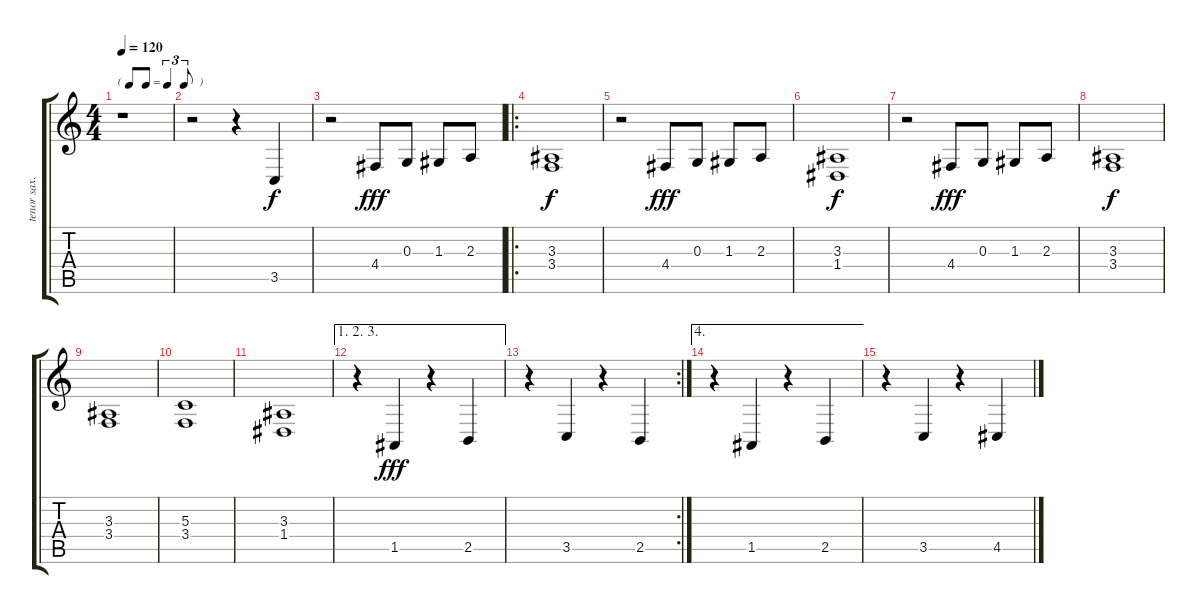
\track ("tenor sax. 1-2" "tenor sax.") {instrument tenorsax}
\staff {score tabs}
\tuning (E4 B3 G3 D3 A2 E2) {hide}
\ts (4 4)
\tf triplet8th
\tempo 120
\clef g2
\ks c
r.1{dy f instrument tenorsax} |
r.2 r.4 3.5.4 |
r.2 4.4.8{dy fff} 0.3.8 1.3.8 2.3.8 |
\ro
(3.3 3.4).1{dy f} |
r.2 4.4.8{dy fff} 0.3.8 1.3.8 2.3.8 |
(3.3 1.4).1{dy f} |
r.2 4.4.8{dy fff} 0.3.8 1.3.8 2.3.8 |
(3.3 3.4).1{dy f} |
(3.3 3.4).1 |
(5.3 3.4).1 |
(3.3 1.4).1 |
\ae (1 2 3)
r.4 1.5.4{dy fff} r.4 2.5.4 |
\rc 2
r.4 3.5.4 r.4 2.5.4 |
\ae 4
r.4 1.5.4 r.4 2.5.4 |
r.4 3.5.4 r.4 4.5.4
